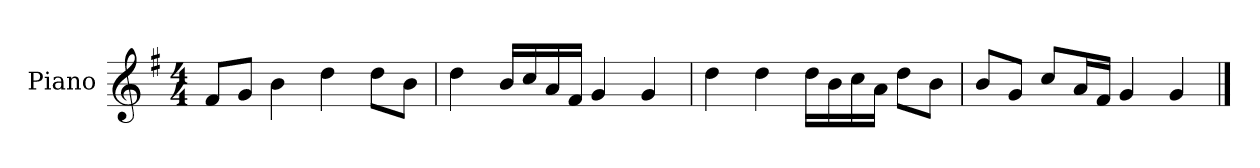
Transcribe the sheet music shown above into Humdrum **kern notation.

**kern
*part1
*staff1
*I"Piano
*I'P-no
*clefG2
*k[f#]
*M4/4
*MM90
=1
8f#/L
8g/J
4b\
4dd\
8dd\L
8b\J
=2
4dd\
16b/LL
16cc/
16a/
16f#/JJ
4g/
4g/
=3
4dd\
4dd\
16dd\LL
16b\
16cc\
16a\JJ
8dd\L
8b\J
=4
8b/L
8g/J
8cc/L
16a/L
16f#/JJ
4g/
4g/
==
*-
